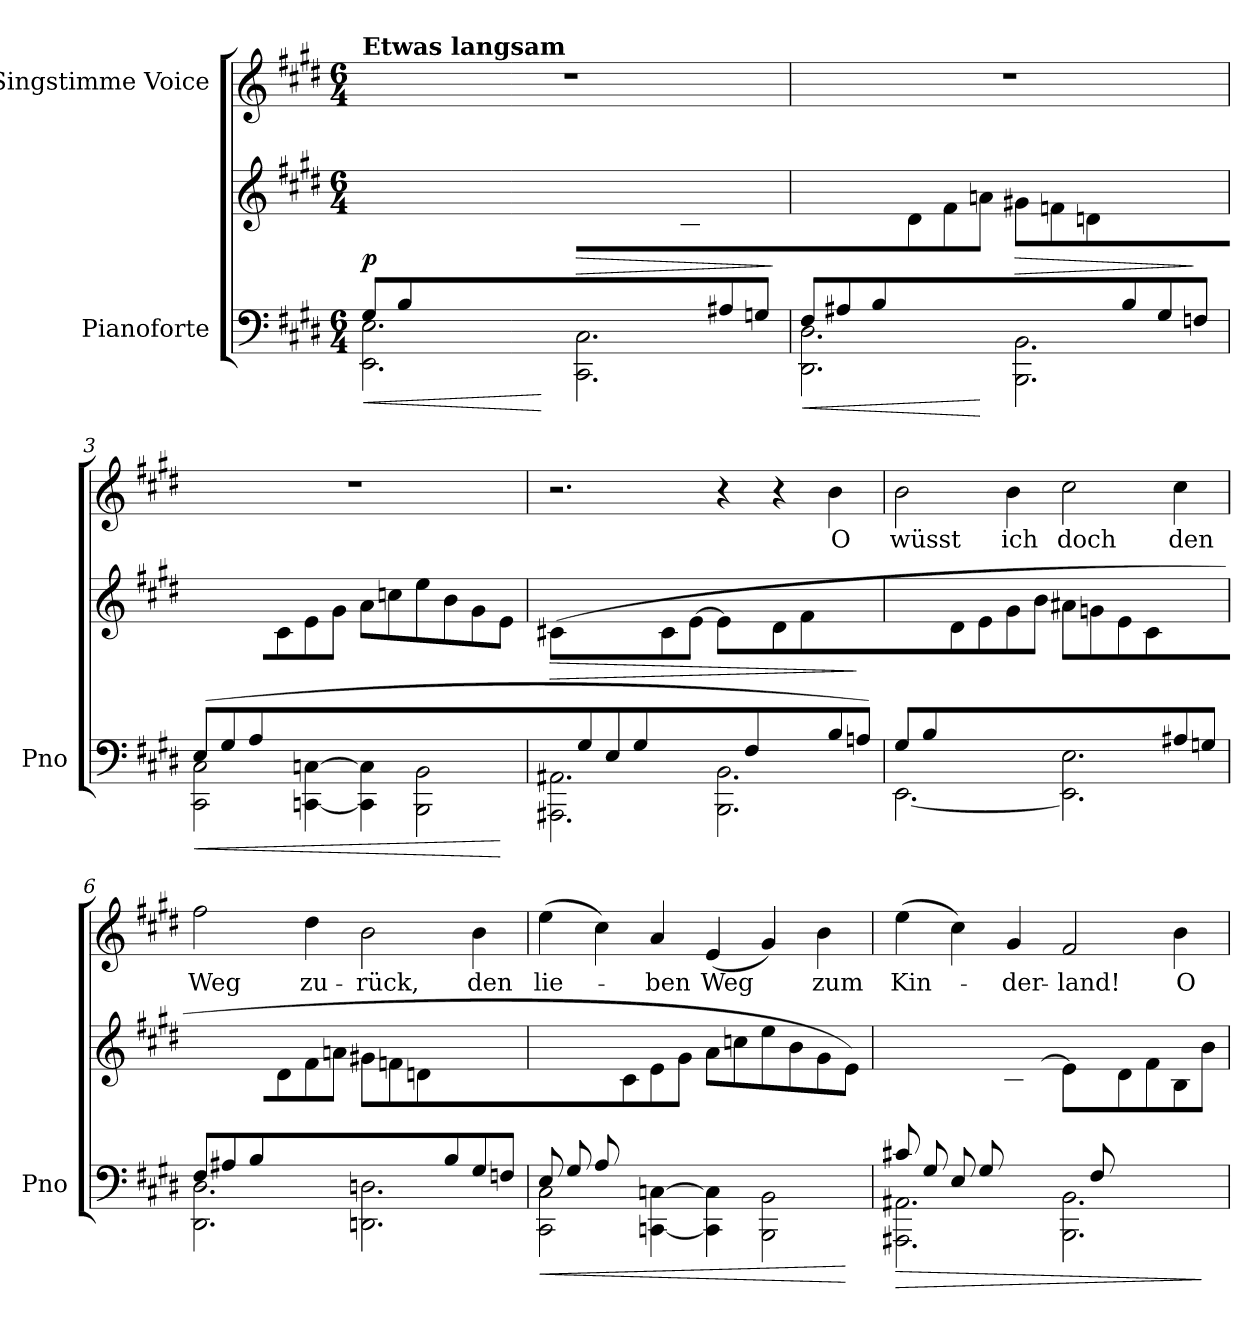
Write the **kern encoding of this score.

**kern	**kern	**dynam	**kern	**text
*part2	*part2	*part2	*part1	*part1
*staff3	*staff2	*staff2/3	*staff1	*staff1
*I"Pianoforte	*	*	*I"Singstimme Voice	*
*I'Pno	*	*	*	*
*clefF4	*clefG2	*	*clefG2	*
*k[f#c#g#d#]	*k[f#c#g#d#]	*	*k[f#c#g#d#]	*
*M6/4	*M6/4	*	*M6/4	*
=1	=1	=1	=1	=1
!	!	!	!LO:TX:a:B:t=Etwas langsam	!
!	!	!LO:HP:b=2	!	!
*^	*	*	*	*
!	!	!	!LO:DY:n=1:b	!	!
8G#/L	2.EE\ 2.E\	4ryy	< p	1.r	.
8B/	.	.	.	.	.
1ryy	.	8d#\	.	.	.
.	.	8e\	.	.	.
.	.	8g#\	.	.	.
.	.	8b\J	[	.	.
!	!	!	!LO:HP:b	!	!
.	2.CC#\ 2.C#\	8a#X\L	>	.	.
.	.	8gn\	.	.	.
.	.	8e\	.	.	.
.	.	8c#\	.	.	.
8A#X/	.	4ryy	.	.	.
8Gn/J	.	.	.	.	.
*v	*v	*	*	*	*
.	.	]	.	.
=2	=2	=2	=2	=2
!	!	!LO:HP:b=2	!	!
*^	*	*	*	*
8F#/L	2.DD#\ 2.D#\	4.ryy	<	1.r	.
8A#X/	.	.	.	.	.
8B/	.	.	.	.	.
2.ryy	.	8d#\	.	.	.
.	.	8f#\	.	.	.
.	.	8an\J	[	.	.
!	!	!	!LO:HP:b	!	!
.	2.BBB\ 2.BB\	8g#X\L	>	.	.
.	.	8fn\	.	.	.
.	.	8dn\	.	.	.
8B/	.	4.ryy	.	.	.
8G#/	.	.	.	.	.
8Fn/J	.	.	]	.	.
!!LO:LB:g=z
=3	=3	=3	=3	=3	=3
!	!	!	!LO:HP:b=2	!	!
(>8E/L	2CC#\ 2C#\	4.ryy	<	1.r	.
8G#/	.	.	.	.	.
8A/	.	.	.	.	.
1ryy	.	8c#\	.	.	.
.	[4CCn\ [4Cn\	8e\	.	.	.
.	.	8g#\J	.	.	.
.	4CC\] 4C\]	8a\L	.	.	.
.	.	8ccn\	.	.	.
.	2BBB\ 2BB\	8ee\	.	.	.
.	.	8b\	.	.	.
.	.	8g#\	.	.	.
8ryy	.	8e\J)	[	.	.
=4	=4	=4	=4	=4	=4
!	!	!	!LO:HP:b	!	!
8ryy	2.AAA#X\ 2.AA#X\	(>8c#X\L	>	2.r	.
8G#/	.	4.ryy	.	.	.
8E/	.	.	.	.	.
8G#/	.	.	.	.	.
4.ryy	.	8c#\	.	.	.
.	.	[8e\J	.	.	.
.	2.BBB\ 2.BB\	8e\L]	.	4r	.
8F#/	.	8ryy	.	.	.
4ryy	.	8d#\	.	4r	.
.	.	8f#\	.	.	.
!	!	!	!	!	!LO:LY:b
8B/	.	4ryy	.	4b\	O
8An/J)	.	.	]	.	.
=5	=5	=5	=5	=5	=5
*	*	*	*	*MM92	*
!	!	!	!	!	!LO:LY:b
8G#/L	[2.EE\	4ryy	.	2b\	wüsst
8B/	.	.	.	.	.
1ryy	.	8d#\	.	.	.
.	.	8e\	.	.	.
!	!	!	!	!	!LO:LY:b
.	.	8g#\	.	4b\	ich
.	.	8b\J	.	.	.
!	!	!	!	!	!LO:LY:b
.	2.EE\] 2.E\	8a#X\L	.	2cc#\	doch
.	.	8gn\	.	.	.
.	.	8e\	.	.	.
.	.	8c#\	.	.	.
!	!	!	!	!	!LO:LY:b
8A#X/	.	4ryy	.	4cc#\	den
8Gn/J	.	.	.	.	.
!!LO:LB:g=z
=6	=6	=6	=6	=6	=6
!	!	!	!	!	!LO:LY:b
8F#/L	2.DD#\ 2.D#\	4.ryy	.	2ff#\	Weg
8A#X/	.	.	.	.	.
8B/	.	.	.	.	.
2.ryy	.	8d#\	.	.	.
!	!	!	!	!	!LO:LY:b
.	.	8f#\	.	4dd#\	zu-
.	.	8an\J	.	.	.
!	!	!	!	!	!LO:LY:b
.	2.DDn\ 2.Dn\	8g#X\L	.	2b\	-rück,
.	.	8fn\	.	.	.
.	.	8dn\	.	.	.
8B/	.	4.ryy	.	.	.
!	!	!	!	!	!LO:LY:b
8G#/	.	.	.	4b\	den
8Fn/J	.	.	.	.	.
=7	=7	=7	=7	=7	=7
!	!	!	!LO:HP:b=2	!	!LO:LY:b
(>8E/L	2CC#\ 2C#\	4.ryy	<	(>4ee\	lie-
8G#/	.	.	.	.	.
8A/	.	.	.	4cc#\)	.
1ryy	.	8c#\	.	.	.
!	!	!	!	!	!LO:LY:b
.	[4CCn\ [4Cn\	8e\	.	4a/	-ben
.	.	8g#\J	.	.	.
!	!	!	!	!	!LO:LY:b
.	4CC\] 4C\]	8a\L	.	(<4e/	Weg
.	.	8ccn\	.	.	.
.	2BBB\ 2BB\	8ee\	.	4g#/)	.
.	.	8b\	.	.	.
!	!	!	!	!	!LO:LY:b
.	.	8g#\	.	4b\	zum
8ryy	.	8e\J)	[	.	.
=8	=8	=8	=8	=8	=8
!	!	!	!LO:HP:b=2	!	!LO:LY:b
(>8c#X/L	2.AAA#X\ 2.AA#X\	2ryy	>	(>4ee\	Kin-
8G#/	.	.	.	.	.
8E/	.	.	.	4cc#\)	.
8G#/	.	.	.	.	.
!	!	!	!	!	!LO:LY:b
4.ryy	.	8c#\	.	4g#/	-der-
.	.	[8e\J	.	.	.
!	!	!	!	!	!LO:LY:b
.	2.BBB\ 2.BB\	8e\L]	.	2f#/	-land!
8F#/	.	8ryy	.	.	.
2ryy	.	8d#\	.	.	.
.	.	8f#\	.	.	.
*	*	*	*	*MM90	*
!	!	!	!	!	!LO:LY:b
.	.	8B\	.	4b\	O
.	.	8b\J)	]	.	.
*v	*v	*	*	*	*
=	=	=	=	=
*-	*-	*-	*-	*-
